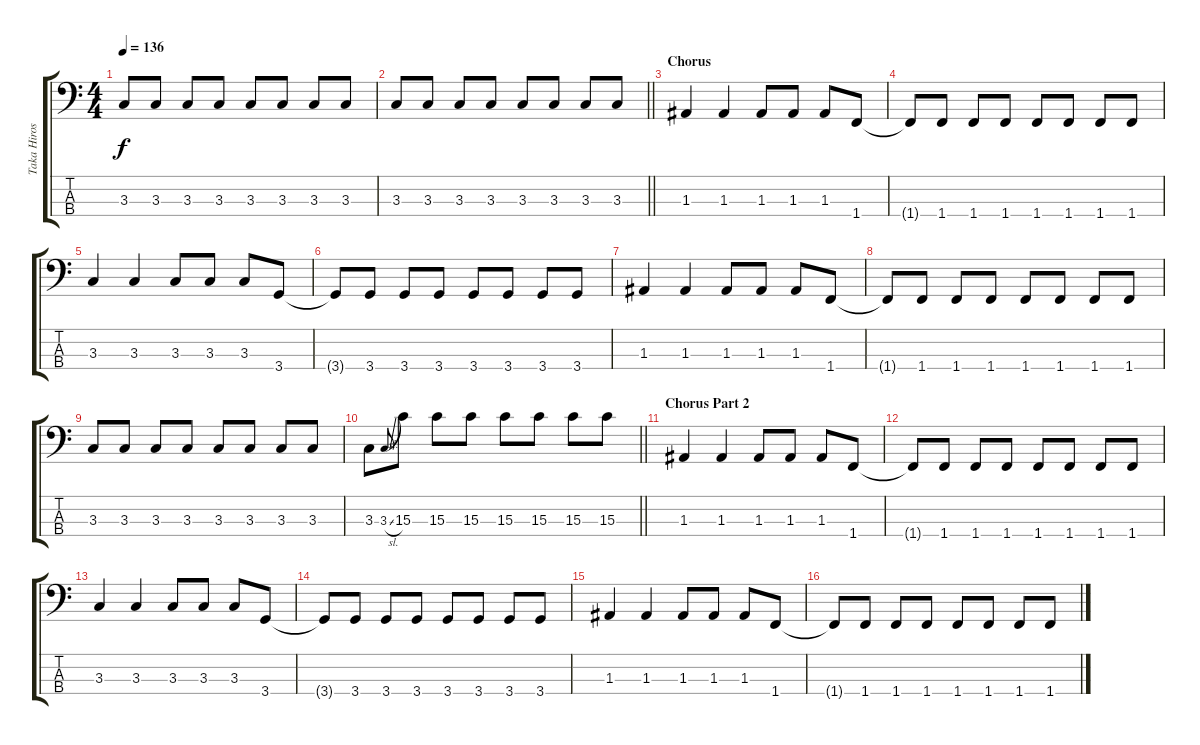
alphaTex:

\track ("Taka Hirose" "Taka Hiros") {instrument electricbasspick}
\staff {score tabs}
\tuning (G2 D2 A1 E1) {hide}
\ts (4 4)
\tempo 136
\clef f4
\ks c
3.3.8{dy f} 3.3.8 3.3.8 3.3.8 3.3.8 3.3.8 3.3.8 3.3.8 |
\barLineRight lightlight
3.3.8 3.3.8 3.3.8 3.3.8 3.3.8 3.3.8 3.3.8 3.3.8 |
\section ("" "Chorus")
1.3.4 1.3.4 1.3.8 1.3.8 1.3.8 1.4.8 |
1.4{t}.8 1.4.8 1.4.8 1.4.8 1.4.8 1.4.8 1.4.8 1.4.8 |
3.3.4 3.3.4 3.3.8 3.3.8 3.3.8 3.4.8 |
3.4{t}.8 3.4.8 3.4.8 3.4.8 3.4.8 3.4.8 3.4.8 3.4.8 |
1.3.4 1.3.4 1.3.8 1.3.8 1.3.8 1.4.8 |
1.4{t}.8 1.4.8 1.4.8 1.4.8 1.4.8 1.4.8 1.4.8 1.4.8 |
3.3.8 3.3.8 3.3.8 3.3.8 3.3.8 3.3.8 3.3.8 3.3.8 |
\barLineRight lightlight
3.3.8 3.3{sl}.8{gr onbeat} 15.3.8 15.3.8 15.3.8 15.3.8 15.3.8 15.3.8 15.3.8 |
\section ("" "Chorus Part 2")
1.3.4 1.3.4 1.3.8 1.3.8 1.3.8 1.4.8 |
1.4{t}.8 1.4.8 1.4.8 1.4.8 1.4.8 1.4.8 1.4.8 1.4.8 |
3.3.4 3.3.4 3.3.8 3.3.8 3.3.8 3.4.8 |
3.4{t}.8 3.4.8 3.4.8 3.4.8 3.4.8 3.4.8 3.4.8 3.4.8 |
1.3.4 1.3.4 1.3.8 1.3.8 1.3.8 1.4.8 |
1.4{t}.8 1.4.8 1.4.8 1.4.8 1.4.8 1.4.8 1.4.8 1.4.8
